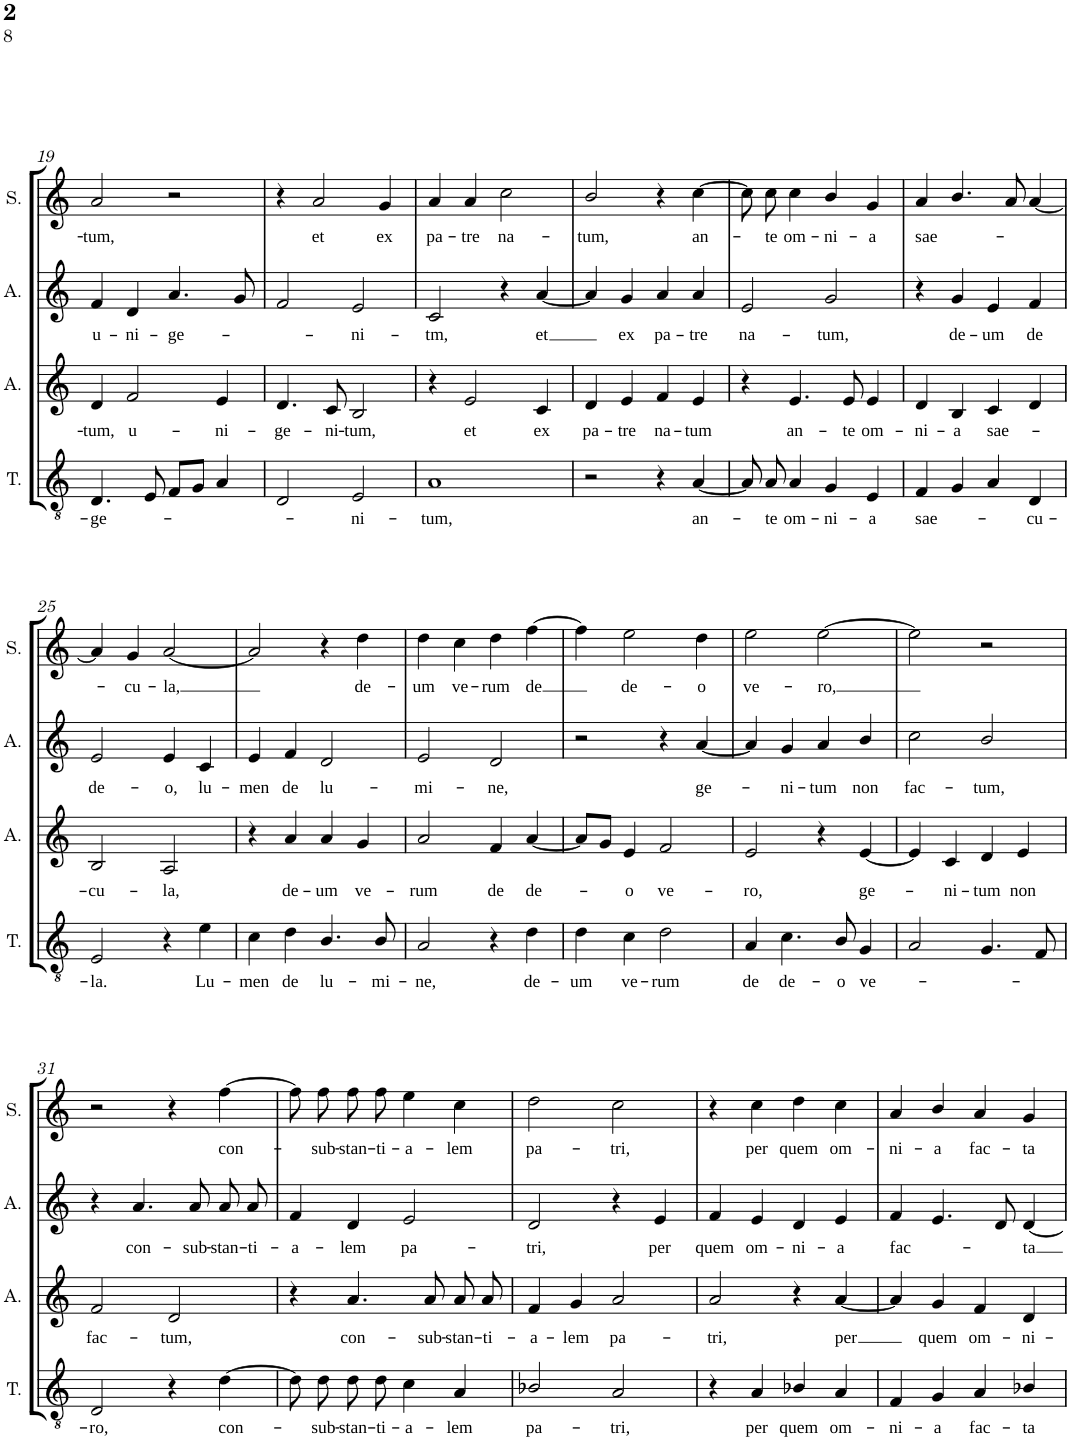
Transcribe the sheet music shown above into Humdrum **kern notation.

**kern	**text	**kern	**text	**kern	**text	**kern	**text
*part4	*part4	*part3	*part3	*part2	*part2	*part1	*part1
*staff4	*staff4	*staff3	*staff3	*staff2	*staff2	*staff1	*staff1
*I"Tenor	*	*I"Alto	*	*I"Alto	*	*I"Soprano	*
*I'T.	*	*I'A.	*	*I'A.	*	*I'S.	*
!!LO:PB:g=z
*clefGv2	*	*clefG2	*	*clefG2	*	*clefG2	*
*Trd7c12	*	*	*	*	*	*	*
*k[]	*	*k[]	*	*k[]	*	*k[]	*
*M4/4	*	*M4/4	*	*M4/4	*	*M4/4	*
*met(c)	*	*met(c)	*	*met(c)	*	*met(c)	*
=19	=19	=19	=19	=19	=19	=19	=19
!	!LO:LY:b	!	!LO:LY:b	!	!LO:LY:b	!	!LO:LY:b
4.D/	-ge-	4d/	-tum,	4f/	u-	2a/	-tum,
!	!	!	!LO:LY:b	!	!LO:LY:b	!	!
.	.	2f/	u-	4d/	-ni-	.	.
8E/	.	.	.	.	.	.	.
!	!	!	!	!	!LO:LY:b	!	!
8F/L	.	.	.	4.a/	-ge-	2r	.
8G/J	.	.	.	.	.	.	.
!	!	!	!LO:LY:b	!	!	!	!
4A/	.	4e/	-ni-	.	.	.	.
.	.	.	.	8g/	.	.	.
=20	=20	=20	=20	=20	=20	=20	=20
!	!	!	!LO:LY:b	!	!	!	!
2D/	.	4.d/	-ge-	2f/	.	4r	.
!	!	!	!	!	!	!	!LO:LY:b
.	.	.	.	.	.	2a/	et
!	!	!	!LO:LY:b	!	!	!	!
.	.	8c/	-ni-	.	.	.	.
!	!LO:LY:b	!	!LO:LY:b	!	!LO:LY:b	!	!
2E/	-ni-	2B/	-tum,	2e/	-ni-	.	.
!	!	!	!	!	!	!	!LO:LY:b
.	.	.	.	.	.	4g/	ex
=21	=21	=21	=21	=21	=21	=21	=21
!	!LO:LY:b	!	!	!	!LO:LY:b	!	!LO:LY:b
1A	-tum,	4r	.	2c/	-tm,	4a/	pa-
!	!	!	!LO:LY:b	!	!	!	!LO:LY:b
.	.	2e/	et	.	.	4a/	-tre
!	!	!	!	!	!	!	!LO:LY:b
.	.	.	.	4r	.	2cc\	na-
!	!	!	!LO:LY:b	!	!LO:LY:b	!	!
.	.	4c/	ex	[4a/	et	.	.
=22	=22	=22	=22	=22	=22	=22	=22
!	!	!	!LO:LY:b	!	!	!	!LO:LY:b
2r	.	4d/	pa-	4a/]	.	2b/	-tum,
!	!	!	!LO:LY:b	!	!LO:LY:b	!	!
.	.	4e/	-tre	4g/	ex	.	.
!	!	!	!LO:LY:b	!	!LO:LY:b	!	!
4r	.	4f/	na-	4a/	pa-	4r	.
!	!LO:LY:b	!	!LO:LY:b	!	!LO:LY:b	!	!LO:LY:b
[4A/	an-	4e/	-tum	4a/	-tre	[4cc\	an-
=23	=23	=23	=23	=23	=23	=23	=23
!	!	!	!	!	!LO:LY:b	!	!
8A/]	.	4r	.	2e/	na-	8cc\L]	.
!	!LO:LY:b	!	!	!	!	!	!LO:LY:b
8A/	-te	.	.	.	.	8cc\J	-te
!	!LO:LY:b	!	!LO:LY:b	!	!	!	!LO:LY:b
4A/	om-	4.e/	an-	.	.	4cc\	om-
!	!LO:LY:b	!	!	!	!LO:LY:b	!	!LO:LY:b
4G/	-ni-	.	.	2g/	-tum,	4b/	-ni-
!	!	!	!LO:LY:b	!	!	!	!
.	.	8e/	-te	.	.	.	.
!	!LO:LY:b	!	!LO:LY:b	!	!	!	!LO:LY:b
4E/	-a	4e/	om-	.	.	4g/	-a
=24	=24	=24	=24	=24	=24	=24	=24
!	!LO:LY:b	!	!LO:LY:b	!	!	!	!LO:LY:b
4F/	sae-	4d/	-ni-	4r	.	4a/	sae-
!	!	!	!LO:LY:b	!	!LO:LY:b	!	!
4G/	.	4B/	-a	4g/	de-	4.b/	.
!	!	!	!LO:LY:b	!	!LO:LY:b	!	!
4A/	.	4c/	sae-	4e/	-um	.	.
.	.	.	.	.	.	8a/	.
!	!LO:LY:b	!	!	!	!LO:LY:b	!	!
4D/	-cu-	4d/	.	4f/	de	[4a/	.
!!LO:LB:g=z
=25	=25	=25	=25	=25	=25	=25	=25
!	!LO:LY:b	!	!LO:LY:b	!	!LO:LY:b	!	!
2E/	-la.	2B/	-cu-	2e/	de-	4a/]	.
!	!	!	!	!	!	!	!LO:LY:b
.	.	.	.	.	.	4g/	-cu-
!	!	!	!LO:LY:b	!	!LO:LY:b	!	!LO:LY:b
4r	.	2A/	-la,	4e/	-o,	[2a/	-la,
!	!LO:LY:b	!	!	!	!LO:LY:b	!	!
4e\	Lu-	.	.	4c/	lu-	.	.
=26	=26	=26	=26	=26	=26	=26	=26
!	!LO:LY:b	!	!	!	!LO:LY:b	!	!
4c\	-men	4r	.	4e/	-men	2a/]	.
!	!LO:LY:b	!	!LO:LY:b	!	!LO:LY:b	!	!
4d\	de	4a/	de-	4f/	de	.	.
!	!LO:LY:b	!	!LO:LY:b	!	!LO:LY:b	!	!
4.B/	lu-	4a/	-um	2d/	lu-	4r	.
!	!	!	!LO:LY:b	!	!	!	!LO:LY:b
.	.	4g/	ve-	.	.	4dd\	de-
!	!LO:LY:b	!	!	!	!	!	!
8B/	-mi-	.	.	.	.	.	.
=27	=27	=27	=27	=27	=27	=27	=27
!	!LO:LY:b	!	!LO:LY:b	!	!LO:LY:b	!	!LO:LY:b
2A/	-ne,	2a/	-rum	2e/	-mi-	4dd\	-um
!	!	!	!	!	!	!	!LO:LY:b
.	.	.	.	.	.	4cc\	ve-
!	!	!	!LO:LY:b	!	!LO:LY:b	!	!LO:LY:b
4r	.	4f/	de	2d/	-ne,	4dd\	-rum
!	!LO:LY:b	!	!LO:LY:b	!	!	!	!LO:LY:b
4d\	de-	[4a/	de-	.	.	[4ff\	de
=28	=28	=28	=28	=28	=28	=28	=28
!	!LO:LY:b	!	!	!	!	!	!
4d\	-um	8a/L]	.	2r	.	4ff\]	.
.	.	8g/J	.	.	.	.	.
!	!LO:LY:b	!	!LO:LY:b	!	!	!	!LO:LY:b
4c\	ve-	4e/	-o	.	.	2ee\	de-
!	!LO:LY:b	!	!LO:LY:b	!	!	!	!
2d\	-rum	2f/	ve-	4r	.	.	.
!	!	!	!	!	!LO:LY:b	!	!LO:LY:b
.	.	.	.	[4a/	ge-	4dd\	-o
=29	=29	=29	=29	=29	=29	=29	=29
!	!LO:LY:b	!	!LO:LY:b	!	!	!	!LO:LY:b
4A/	de	2e/	-ro,	4a/]	.	2ee\	ve-
!	!LO:LY:b	!	!	!	!LO:LY:b	!	!
4.c\	de-	.	.	4g/	-ni-	.	.
!	!	!	!	!	!LO:LY:b	!	!LO:LY:b
.	.	4r	.	4a/	-tum	[2ee\	-ro,
!	!LO:LY:b	!	!	!	!	!	!
8B/	-o	.	.	.	.	.	.
!	!LO:LY:b	!	!LO:LY:b	!	!LO:LY:b	!	!
4G/	ve-	[4e/	ge-	4b/	non	.	.
=30	=30	=30	=30	=30	=30	=30	=30
!	!	!	!	!	!LO:LY:b	!	!
2A/	.	4e/]	.	2cc\	fac-	2ee\]	.
!	!	!	!LO:LY:b	!	!	!	!
.	.	4c/	-ni-	.	.	.	.
!	!	!	!LO:LY:b	!	!LO:LY:b	!	!
4.G/	.	4d/	-tum	2b/	-tum,	2r	.
!	!	!	!LO:LY:b	!	!	!	!
.	.	4e/	non	.	.	.	.
8F/	.	.	.	.	.	.	.
!!LO:LB:g=z
=31	=31	=31	=31	=31	=31	=31	=31
!	!LO:LY:b	!	!LO:LY:b	!	!	!	!
2D/	-ro,	2f/	fac-	4r	.	2r	.
!	!	!	!	!	!LO:LY:b	!	!
.	.	.	.	4.a/	con-	.	.
!	!	!	!LO:LY:b	!	!	!	!
4r	.	2d/	-tum,	.	.	4r	.
!	!	!	!	!	!LO:LY:b	!	!
.	.	.	.	8a/	-sub-	.	.
!	!LO:LY:b	!	!	!	!LO:LY:b	!	!LO:LY:b
[4d\	con-	.	.	8a/L	-stan-	[4ff\	con-
!	!	!	!	!	!LO:LY:b	!	!
.	.	.	.	8a/J	-ti-	.	.
=32	=32	=32	=32	=32	=32	=32	=32
!	!	!	!	!	!LO:LY:b	!	!
8d\]	.	4r	.	4f/	-a-	8ff\L]	.
!	!LO:LY:b	!	!	!	!	!	!LO:LY:b
8d\	-sub-	.	.	.	.	8ff\J	-sub-
!	!LO:LY:b	!	!LO:LY:b	!	!LO:LY:b	!	!LO:LY:b
8d\	-stan-	4.a/	con-	4d/	-lem	8ff\L	-stan-
!	!LO:LY:b	!	!	!	!	!	!LO:LY:b
8d\	-ti-	.	.	.	.	8ff\J	-ti-
!	!LO:LY:b	!	!	!	!LO:LY:b	!	!LO:LY:b
4c\	-a-	.	.	2e/	pa-	4ee\	-a-
!	!	!	!LO:LY:b	!	!	!	!
.	.	8a/	-sub-	.	.	.	.
!	!LO:LY:b	!	!LO:LY:b	!	!	!	!LO:LY:b
4A/	-lem	8a/	-stan-	.	.	4cc\	-lem
!	!	!	!LO:LY:b	!	!	!	!
.	.	8a/	-ti-	.	.	.	.
=33	=33	=33	=33	=33	=33	=33	=33
!	!LO:LY:b	!	!LO:LY:b	!	!LO:LY:b	!	!LO:LY:b
2B-X/	pa-	4f/	-a-	2d/	-tri,	2dd\	pa-
!	!	!	!LO:LY:b	!	!	!	!
.	.	4g/	-lem	.	.	.	.
!	!LO:LY:b	!	!LO:LY:b	!	!	!	!LO:LY:b
2A/	-tri,	2a/	pa-	4r	.	2cc\	-tri,
!	!	!	!	!	!LO:LY:b	!	!
.	.	.	.	4e/	per	.	.
=34	=34	=34	=34	=34	=34	=34	=34
!	!	!	!LO:LY:b	!	!LO:LY:b	!	!
4r	.	2a/	-tri,	4f/	quem	4r	.
!	!LO:LY:b	!	!	!	!LO:LY:b	!	!LO:LY:b
4A/	per	.	.	4e/	om-	4cc\	per
!	!LO:LY:b	!	!	!	!LO:LY:b	!	!LO:LY:b
4B-X/	quem	4r	.	4d/	-ni-	4dd\	quem
!	!LO:LY:b	!	!LO:LY:b	!	!LO:LY:b	!	!LO:LY:b
4A/	om-	[4a/	per	4e/	-a	4cc\	om-
=35	=35	=35	=35	=35	=35	=35	=35
!	!LO:LY:b	!	!	!	!LO:LY:b	!	!LO:LY:b
4F/	-ni-	4a/]	.	4f/	fac-	4a/	-ni-
!	!LO:LY:b	!	!LO:LY:b	!	!	!	!LO:LY:b
4G/	-a	4g/	quem	4.e/	.	4b/	-a
!	!LO:LY:b	!	!LO:LY:b	!	!	!	!LO:LY:b
4A/	fac-	4f/	om-	.	.	4a/	fac-
.	.	.	.	8d/	.	.	.
!	!LO:LY:b	!	!LO:LY:b	!	!LO:LY:b	!	!LO:LY:b
4B-X/	-ta	4d/	-ni-	[4d/	-ta	4g/	-ta
=	=	=	=	=	=	=	=
*-	*-	*-	*-	*-	*-	*-	*-
